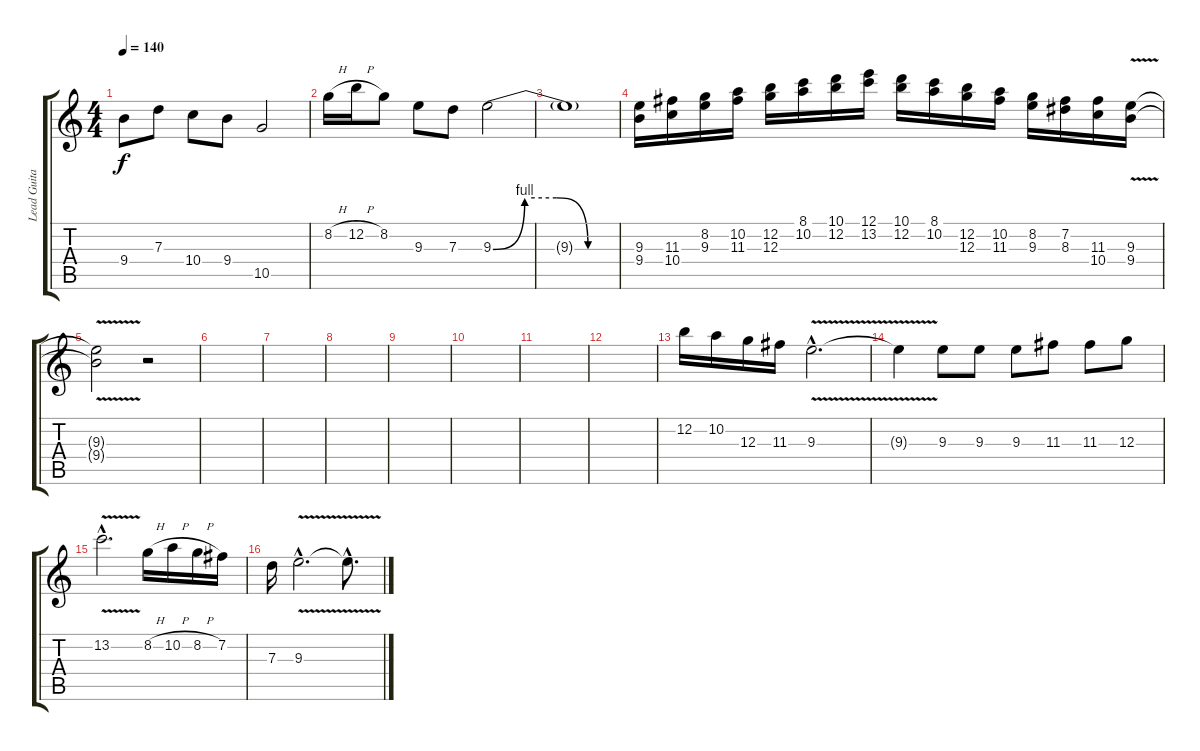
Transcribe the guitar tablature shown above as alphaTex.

\track ("Lead Guitar" "Lead Guita") {instrument distortionguitar}
\staff {score tabs}
\tuning (E4 B3 G3 D3 A2 E2) {hide}
\ts (4 4)
\tempo 140
\clef g2
\ks c
9.4.8{dy f} 7.3.8 10.4.8 9.4.8 10.5.2 |
8.2{h}.16 12.2{h}.16 8.2.8 9.3.8 7.3.8 9.3{be (custom 0 0 15 4 30 4 45 0 60 0)}.2 |
9.3{t}.1 |
(9.3 9.4).16 (11.3 10.4).16 (8.2 9.3).16 (10.2 11.3).16 (12.2 12.3).16 (8.1 10.2).16 (10.1 12.2).16 (12.1 13.2).16 (10.1 12.2).16 (8.1 10.2).16 (12.2 12.3).16 (10.2 11.3).16 (8.2 9.3).16 (7.2 8.3).16 (11.3 10.4).16 (9.3 9.4{v}).16 |
(9.3{t} 9.4{t}).2 r.2 |
|
|
|
|
|
|
|
12.2.16 10.2.16 12.3.16 11.3.16 9.3{v hac}.2{d} |
9.3{t}.4 9.3.8 9.3.8 9.3.8 11.3.8 11.3.8 12.3.8 |
13.2{v hac}.2{d} 8.2{h}.16 10.2{h}.16 8.2{h}.16 7.2.16 |
7.3.16 9.3{v hac}.2{d} 9.3{hac t}.8{d}
